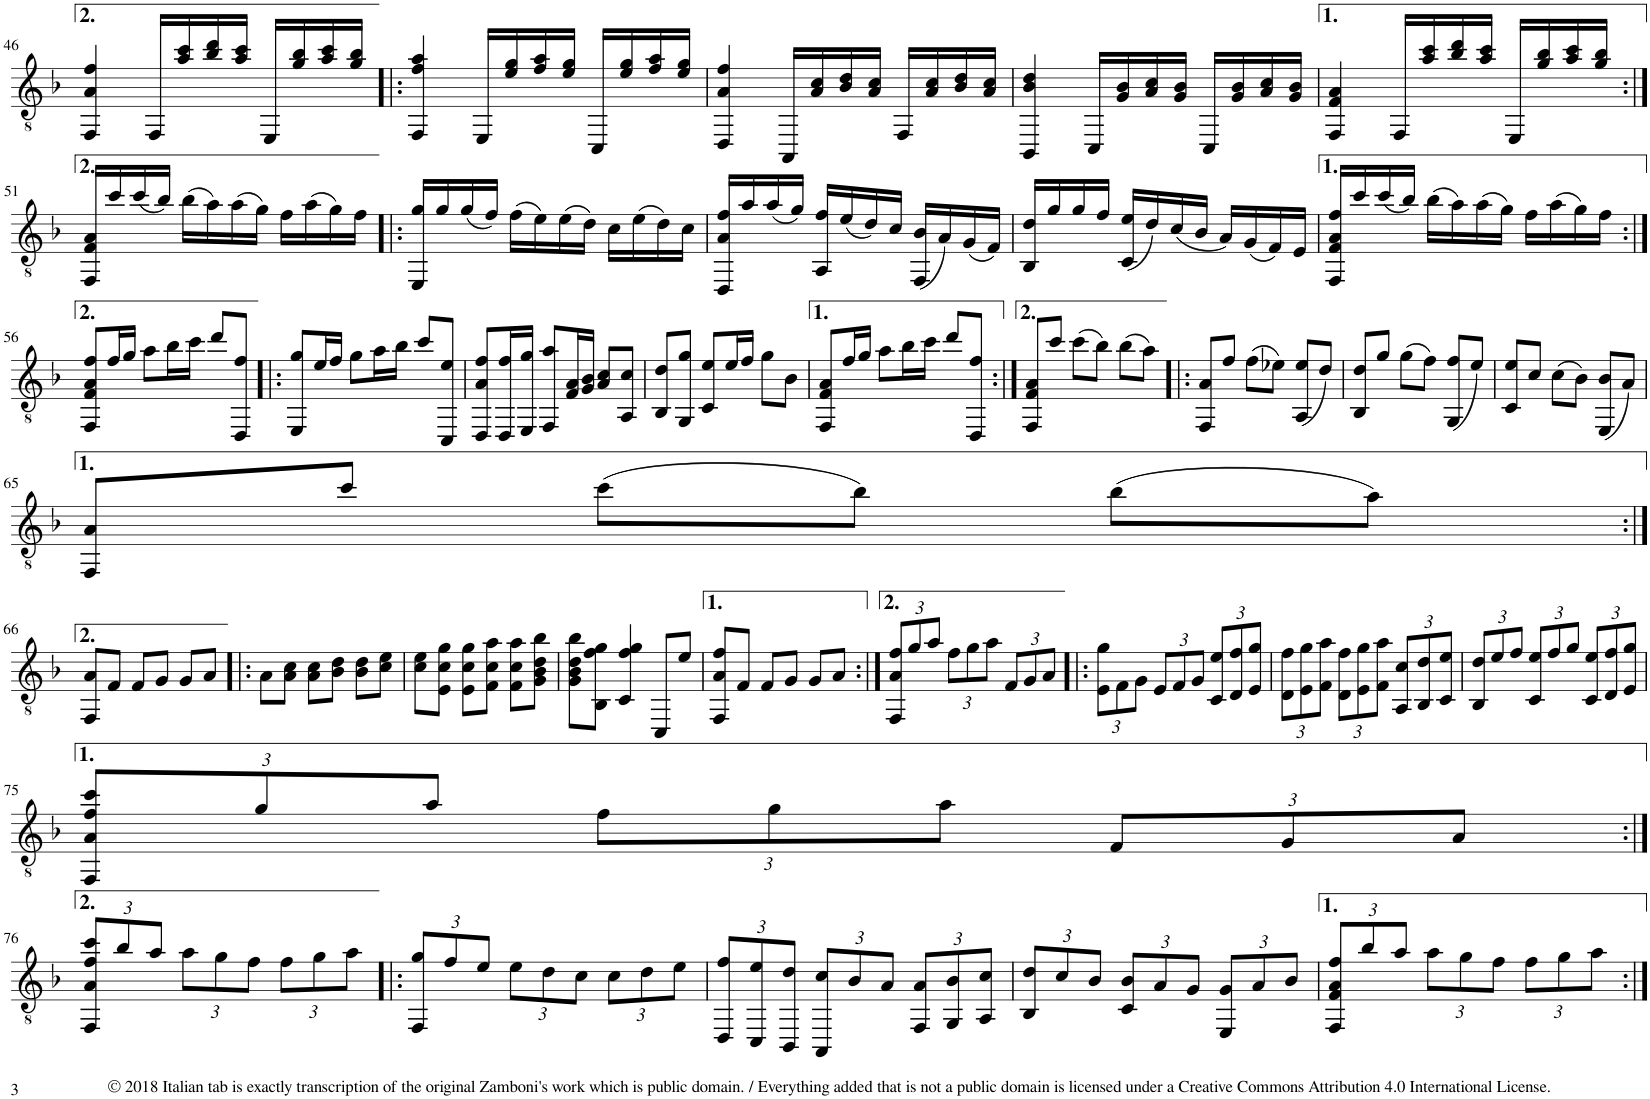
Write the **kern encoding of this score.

**kern
*part1
*staff1
*I"Arciloutna
*I'A. lout.
!!LO:PB:g=z
*clefGv2
*k[b-]
*M3/4
=46
4FF/ 4A/ 4f/
16FF/LL
16a/ 16cc/
16b-/ 16dd/
16a/ 16cc/JJ
16EE/LL
16g/ 16b-/
16a/ 16cc/
16g/ 16b-/JJ
=47!|:
4FF/ 4f/ 4a/
16EE/LL
16e/ 16g/
16f/ 16a/
16e/ 16g/JJ
16CC/LL
16e/ 16g/
16f/ 16a/
16e/ 16g/JJ
=48
4DD/ 4A/ 4f/
16AAA/LL
16A/ 16c/
16B-/ 16d/
16A/ 16c/JJ
16FF/LL
16A/ 16c/
16B-/ 16d/
16A/ 16c/JJ
=49
4BBB-/ 4B-/ 4d/
16CC/LL
16G/ 16B-/
16A/ 16c/
16G/ 16B-/JJ
16CC/LL
16G/ 16B-/
16A/ 16c/
16G/ 16B-/JJ
=50
4FF/ 4F/ 4A/
16FF/LL
16a/ 16cc/
16b-/ 16dd/
16a/ 16cc/JJ
16EE/LL
16g/ 16b-/
16a/ 16cc/
16g/ 16b-/JJ
!!LO:LB:g=z
=51:|!
16FF/ 16F/ 16A/LL
16cc/
(16cc/
16b-/JJ)
(16b-\LL
16a\)
(16a\
16g\JJ)
16f\LL
(16a\
16g\)
16f\JJ
=52!|:
16EE/ 16g/LL
16g/
(16g/
16f/JJ)
(16f\LL
16e\)
(16e\
16d\JJ)
16c\LL
(16e\
16d\)
16c\JJ
=53
16DD/ 16A/ 16f/LL
16a/
(16a/
16g/JJ)
16AA/ 16f/LL
(16e/
16d/)
16c/JJ
(16FF/ 16B-/LL
16A/)
(16G/
16F/JJ)
=54
16BB-/ 16d/LL
16g/
16g/
16f/JJ
(16C/ 16e/LL
16d/)
(16c/
16B-/JJ
16A/LL)
(16G/
16F/)
16E/JJ
=55
16FF/ 16F/ 16A/ 16f/LL
16cc/
(16cc/
16b-/JJ)
(16b-\LL
16a\)
(16a\
16g\JJ)
16f\LL
(16a\
16g\)
16f\JJ
!!LO:LB:g=z
=56:|!
8FF/ 8F/ 8A/ 8f/L
16f/L
16g/JJ
8a\L
16b-\L
16cc\JJ
8dd/L
8DD/ 8f/J
=57!|:
8EE/ 8g/L
16e/L
16f/JJ
8g\L
16a\L
16b-\JJ
8cc/L
8CC/ 8e/J
=58
8DD/ 8A/ 8f/L
16DD/ 16f/L
16EE/ 16g/JJ
8FF/ 8a/L
16F/ 16A/L
16G/ 16B-/JJ
8A/ 8c/L
8AA/ 8c/J
=59
8BB-/ 8d/L
8GG/ 8g/J
8C/ 8e/L
16e/L
16f/JJ
8g\L
8B-\J
=60
8FF/ 8F/ 8A/L
16f/L
16g/JJ
8a\L
16b-\L
16cc\JJ
8dd/L
8DD/ 8f/J
=61:|!
8FF/ 8F/ 8A/L
8cc/J
(8cc\L
8b-\J)
(8b-\L
8a\J)
=62!|:
8FF/ 8A/L
8f/J
(8f\L
8e-X\J)
(8AA/ 8e-/L
8d/J)
=63
8BB-/ 8d/L
8g/J
(8g\L
8f\J)
(8GG/ 8f/L
8e/J)
=64
8C/ 8e/L
8c/J
(8c\L
8B-\J)
(8EE/ 8B-/L
8A/J)
!!LO:LB:g=z
=65
8FF/ 8A/L
8cc/J
(8cc\L
8b-\J)
(8b-\L
8a\J)
!!LO:LB:g=z
=66:|!
8FF/ 8A/L
8F/J
8F/L
8G/J
8G/L
8A/J
=67!|:
8A\L
8A\ 8c\J
8A\ 8c\L
8B-\ 8d\J
8B-\ 8d\L
8c\ 8e\J
=68
8c\ 8e\L
8E\ 8c\ 8g\J
8E\ 8c\ 8g\L
8F\ 8c\ 8a\J
8F\ 8c\ 8a\L
8G\ 8B-\ 8d\ 8b-\J
=69
8G\ 8B-\ 8d\ 8b-\L
8BB-\ 8f\ 8g\J
4C/ 4f/ 4g/
8CC/L
8e/J
=70
8FF/ 8A/ 8f/L
8F/J
8F/L
8G/J
8G/L
8A/J
=71:|!
*Xbrackettup
12FF/ 12A/ 12f/L
12g/
12a/J
12f\L
12g\
12a\J
12F/L
12G/
12A/J
=72!|:
12E\ 12g\L
12F\
12G\J
12E/L
12F/
12G/J
12C/ 12e/L
12D/ 12f/
12E/ 12g/J
=73
12D\ 12f\L
12E\ 12g\
12F\ 12a\J
12D\ 12f\L
12E\ 12g\
12F\ 12a\J
12AA/ 12c/L
12BB-/ 12d/
12C/ 12e/J
=74
12BB-/ 12d/L
12e/
12f/J
12C/ 12e/L
12f/
12g/J
12C/ 12e/L
12D/ 12f/
12E/ 12g/J
!!LO:LB:g=z
=75
12FF/ 12A/ 12f/ 12cc/L
12g/
12a/J
12f\L
12g\
12a\J
12F/L
12G/
12A/J
!!LO:LB:g=z
=76:|!
12FF/ 12A/ 12f/ 12cc/L
12b-/
12a/J
12a\L
12g\
12f\J
12f\L
12g\
12a\J
=77!|:
12FF/ 12g/L
12f/
12e/J
12e\L
12d\
12c\J
12c\L
12d\
12e\J
=78
12DD/ 12f/L
12CC/ 12e/
12BBB-/ 12d/J
12AAA/ 12c/L
12B-/
12A/J
12FF/ 12A/L
12GG/ 12B-/
12AA/ 12c/J
=79
12BB-/ 12d/L
12c/
12B-/J
12C/ 12B-/L
12A/
12G/J
12EE/ 12G/L
12A/
12B-/J
=80
12FF/ 12F/ 12A/ 12f/L
12b-/
12a/J
12a\L
12g\
12f\J
12f\L
12g\
12a\J
=:|!
*-
